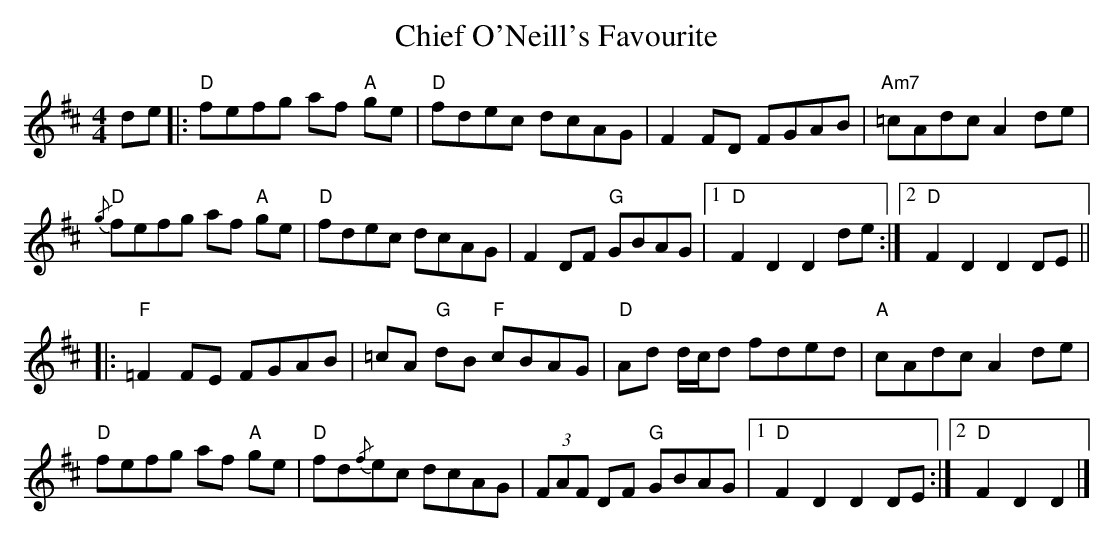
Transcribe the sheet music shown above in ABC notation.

X:1
T:Chief O'Neill's Favourite
L:1/4
M:4/4
K:D
V:1
d/e/ |: "D" f/e/f/g/ a/f/ "A"g/e/ | "D" f/d/e/c/ d/c/A/G/ | F F/D/ F/G/A/B/ |  "Am7" =c/A/d/c/ A d/e/ |
"D"{/g} f/e/f/g/ a/f/ "A"g/e/ | "D" f/d/e/c/ d/c/A/G/ | F D/F/ "G" G/B/A/G/ |1  "D" F D D d/e/ :|2 "D" F D D D/E/ ||
 |:"F" =F F/E/ F/G/A/B/ | =c/A/ "G"d/B/ "F" c/B/A/G/ |  "D" A/d/ d/4c/4d/ f/d/e/d/ | "A" c/A/d/c/ A d/e/ |
"D" f/e/f/g/ a/f/ "A"g/e/ | "D" f/d/{/f}e/c/ d/c/A/G/ |  (3F/A/F/ D/F/ "G" G/B/A/G/ |1 "D" F D D D/E/ :|2 "D" F D D |]
